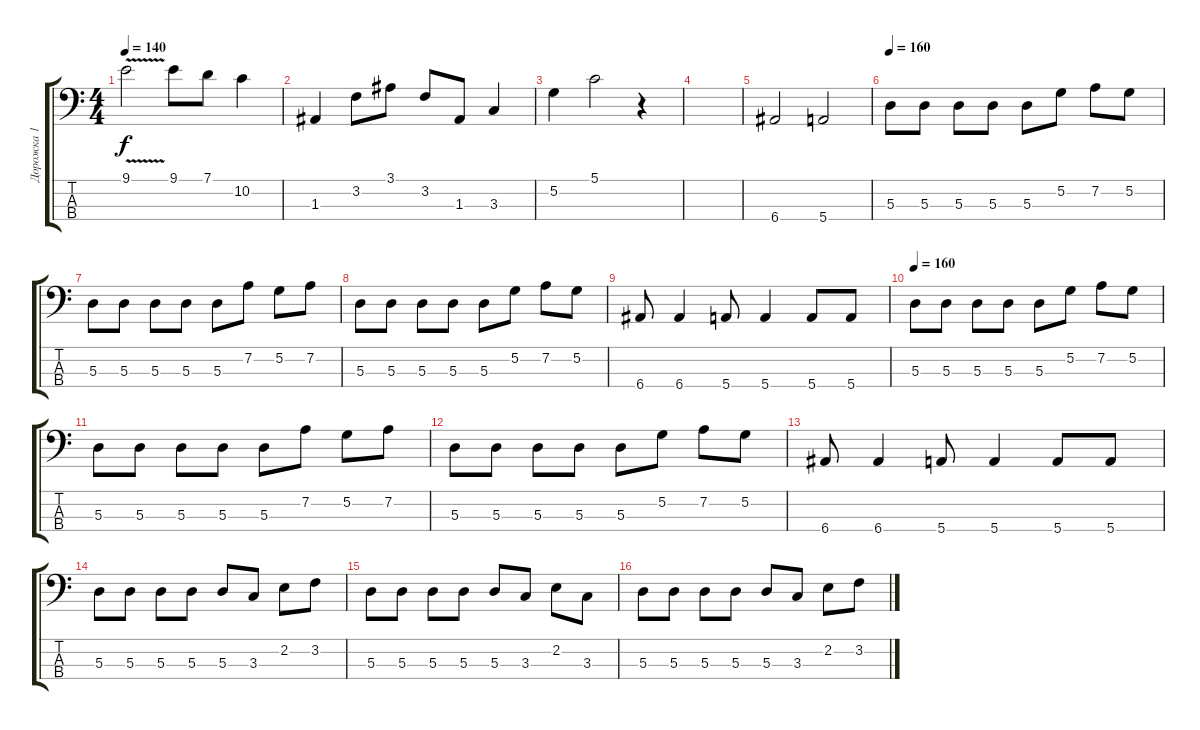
\track ("Дорожка 1" "Дорожка 1") {instrument electricbassfinger}
\staff {score tabs}
\tuning (G2 D2 A1 E1) {hide}
\ts (4 4)
\tempo 140
\clef f4
\ks c
9.1{v t}.2{dy f} 9.1.8 7.1.8 10.2.4 |
1.3.4 3.2.8 3.1.8 3.2.8 1.3.8 3.3.4 |
5.2.4 5.1.2 r.4 |
|
6.4.2 5.4.2 |
\tempo 160
5.3.8 5.3.8 5.3.8 5.3.8 5.3.8 5.2.8 7.2.8 5.2.8 |
5.3.8 5.3.8 5.3.8 5.3.8 5.3.8 7.2.8 5.2.8 7.2.8 |
5.3.8 5.3.8 5.3.8 5.3.8 5.3.8 5.2.8 7.2.8 5.2.8 |
6.4.8 6.4.4 5.4.8 5.4.4 5.4.8 5.4.8 |
\tempo 160
5.3.8 5.3.8 5.3.8 5.3.8 5.3.8 5.2.8 7.2.8 5.2.8 |
5.3.8 5.3.8 5.3.8 5.3.8 5.3.8 7.2.8 5.2.8 7.2.8 |
5.3.8 5.3.8 5.3.8 5.3.8 5.3.8 5.2.8 7.2.8 5.2.8 |
6.4.8 6.4.4 5.4.8 5.4.4 5.4.8 5.4.8 |
5.3.8 5.3.8 5.3.8 5.3.8 5.3.8 3.3.8 2.2.8 3.2.8 |
5.3.8 5.3.8 5.3.8 5.3.8 5.3.8 3.3.8 2.2.8 3.3.8 |
5.3.8 5.3.8 5.3.8 5.3.8 5.3.8 3.3.8 2.2.8 3.2.8
